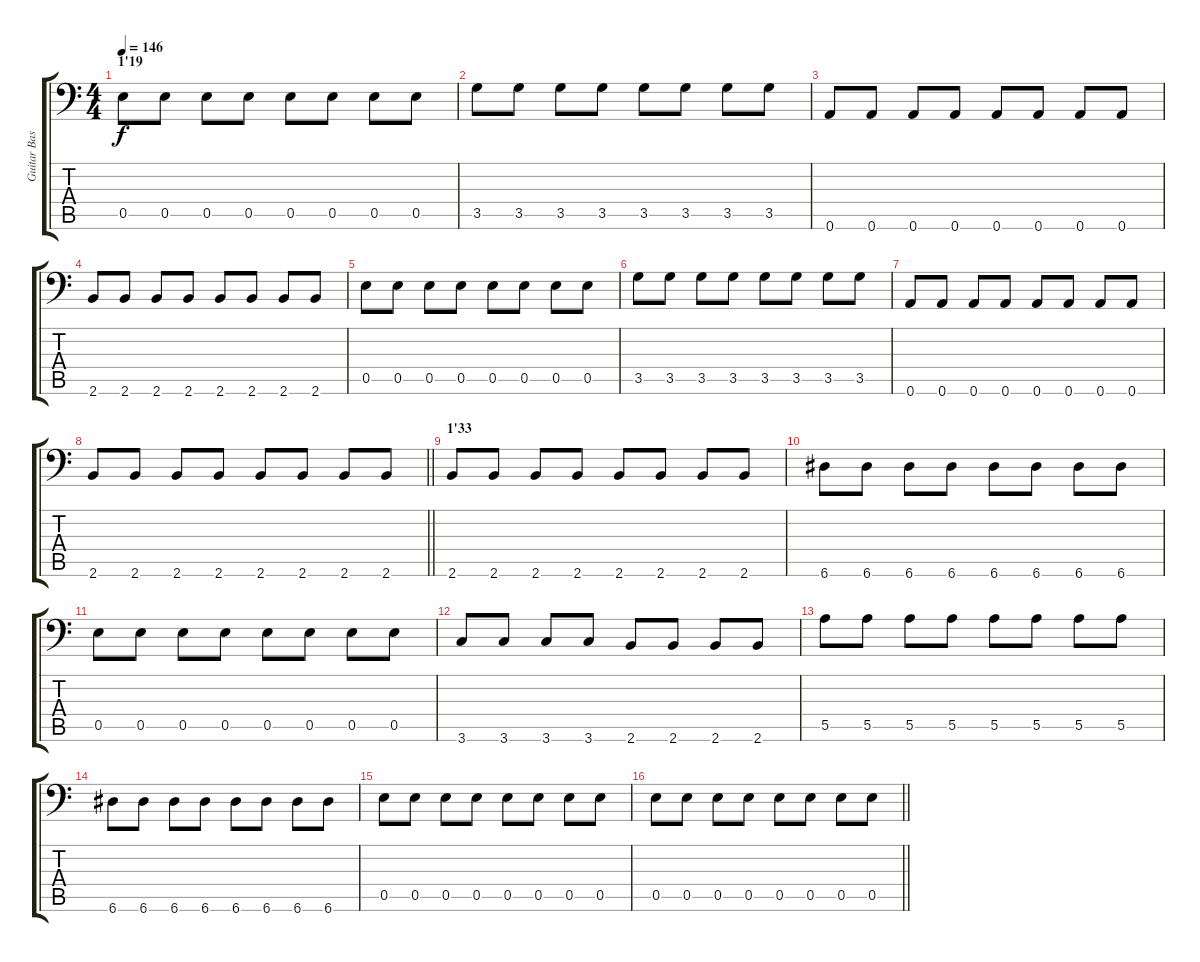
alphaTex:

\track ("Guitar Bass" "Guitar Bas") {instrument electricbassfinger}
\staff {score tabs}
\tuning (B3 Gb3 D3 A2 E2 A1) {hide}
\ts (4 4)
\section ("" "1'19")
\tempo 146
\clef f4
\ks c
0.5.8{dy f} 0.5.8 0.5.8 0.5.8 0.5.8 0.5.8 0.5.8 0.5.8 |
3.5.8 3.5.8 3.5.8 3.5.8 3.5.8 3.5.8 3.5.8 3.5.8 |
0.6.8 0.6.8 0.6.8 0.6.8 0.6.8 0.6.8 0.6.8 0.6.8 |
2.6.8 2.6.8 2.6.8 2.6.8 2.6.8 2.6.8 2.6.8 2.6.8 |
0.5.8 0.5.8 0.5.8 0.5.8 0.5.8 0.5.8 0.5.8 0.5.8 |
3.5.8 3.5.8 3.5.8 3.5.8 3.5.8 3.5.8 3.5.8 3.5.8 |
0.6.8 0.6.8 0.6.8 0.6.8 0.6.8 0.6.8 0.6.8 0.6.8 |
\barLineRight lightlight
2.6.8 2.6.8 2.6.8 2.6.8 2.6.8 2.6.8 2.6.8 2.6.8 |
\section ("" "1'33")
2.6.8 2.6.8 2.6.8 2.6.8 2.6.8 2.6.8 2.6.8 2.6.8 |
6.6.8 6.6.8 6.6.8 6.6.8 6.6.8 6.6.8 6.6.8 6.6.8 |
0.5.8 0.5.8 0.5.8 0.5.8 0.5.8 0.5.8 0.5.8 0.5.8 |
3.6.8 3.6.8 3.6.8 3.6.8 2.6.8 2.6.8 2.6.8 2.6.8 |
5.5.8 5.5.8 5.5.8 5.5.8 5.5.8 5.5.8 5.5.8 5.5.8 |
6.6.8 6.6.8 6.6.8 6.6.8 6.6.8 6.6.8 6.6.8 6.6.8 |
0.5.8 0.5.8 0.5.8 0.5.8 0.5.8 0.5.8 0.5.8 0.5.8 |
\barLineRight lightlight
0.5.8 0.5.8 0.5.8 0.5.8 0.5.8 0.5.8 0.5.8 0.5.8
